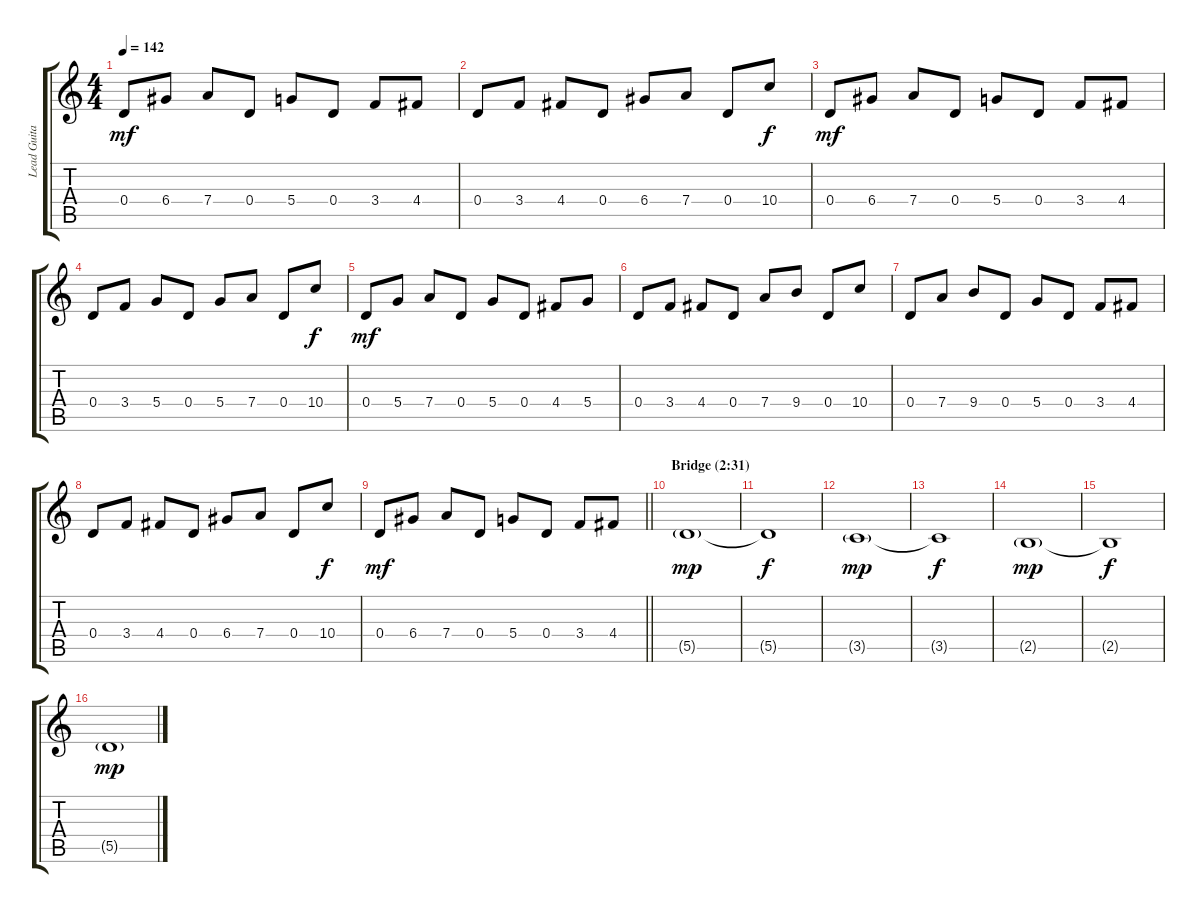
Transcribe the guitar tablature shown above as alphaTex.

\track ("Lead Guitar (Slash)  " "Lead Guita") {instrument overdrivenguitar}
\staff {score tabs}
\tuning (E4 B3 G3 D3 A2 D2) {hide}
\ts (4 4)
\tempo 142
\clef g2
\ks c
0.4.8{dy mf} 6.4.8 7.4.8 0.4.8 5.4.8 0.4.8 3.4.8 4.4.8 |
0.4.8 3.4.8 4.4.8 0.4.8 6.4.8 7.4.8 0.4.8 10.4.8{dy f} |
0.4.8{dy mf} 6.4.8 7.4.8 0.4.8 5.4.8 0.4.8 3.4.8 4.4.8 |
0.4.8 3.4.8 5.4.8 0.4.8 5.4.8 7.4.8 0.4.8 10.4.8{dy f} |
0.4.8{dy mf} 5.4.8 7.4.8 0.4.8 5.4.8 0.4.8 4.4.8 5.4.8 |
0.4.8 3.4.8 4.4.8 0.4.8 7.4.8 9.4.8 0.4.8 10.4.8 |
0.4.8 7.4.8 9.4.8 0.4.8 5.4.8 0.4.8 3.4.8 4.4.8 |
0.4.8 3.4.8 4.4.8 0.4.8 6.4.8 7.4.8 0.4.8 10.4.8{dy f} |
\barLineRight lightlight
0.4.8{dy mf} 6.4.8 7.4.8 0.4.8 5.4.8 0.4.8 3.4.8 4.4.8 |
\section ("" "Bridge (2:31)")
5.5{g}.1{dy mp} |
5.5{t}.1{dy f} |
3.5{g}.1{dy mp} |
3.5{t}.1{dy f} |
2.5{g}.1{dy mp} |
2.5{t}.1{dy f} |
5.5{g}.1{dy mp}
